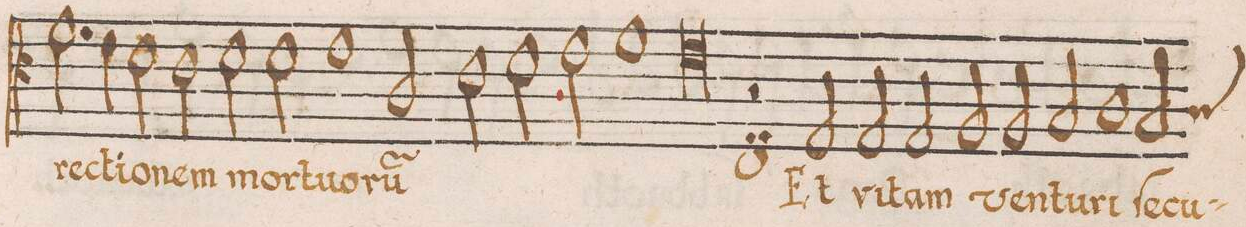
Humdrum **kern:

**kern	**text
*I"CANTVS	*
*clefC4	*
*k[]	*
*met(C|)	*
*M2/1	*
2.f\	-rec-
4e\	-ti-
2d\	-o-
2c\	-nem
=172-	=172-
2d\	mor-
2d\	-tu-
1e	-o-
=173-	=173-
2A/	-ru(m)
2c\	.
2d\	.
2e\	.
=174-	=174-
1f	.
0e	.
=175-	=175-
2r	.
2E/	Et
=176-	=176-
2E/	vi-
2E/	-tam
2F/	ven-
2F/	-tu-
=177-	=177-
2G/	-ri
1A	ſe-
*custos:A	*
2G/	-cu-
=178-	=178-
*-	*-
